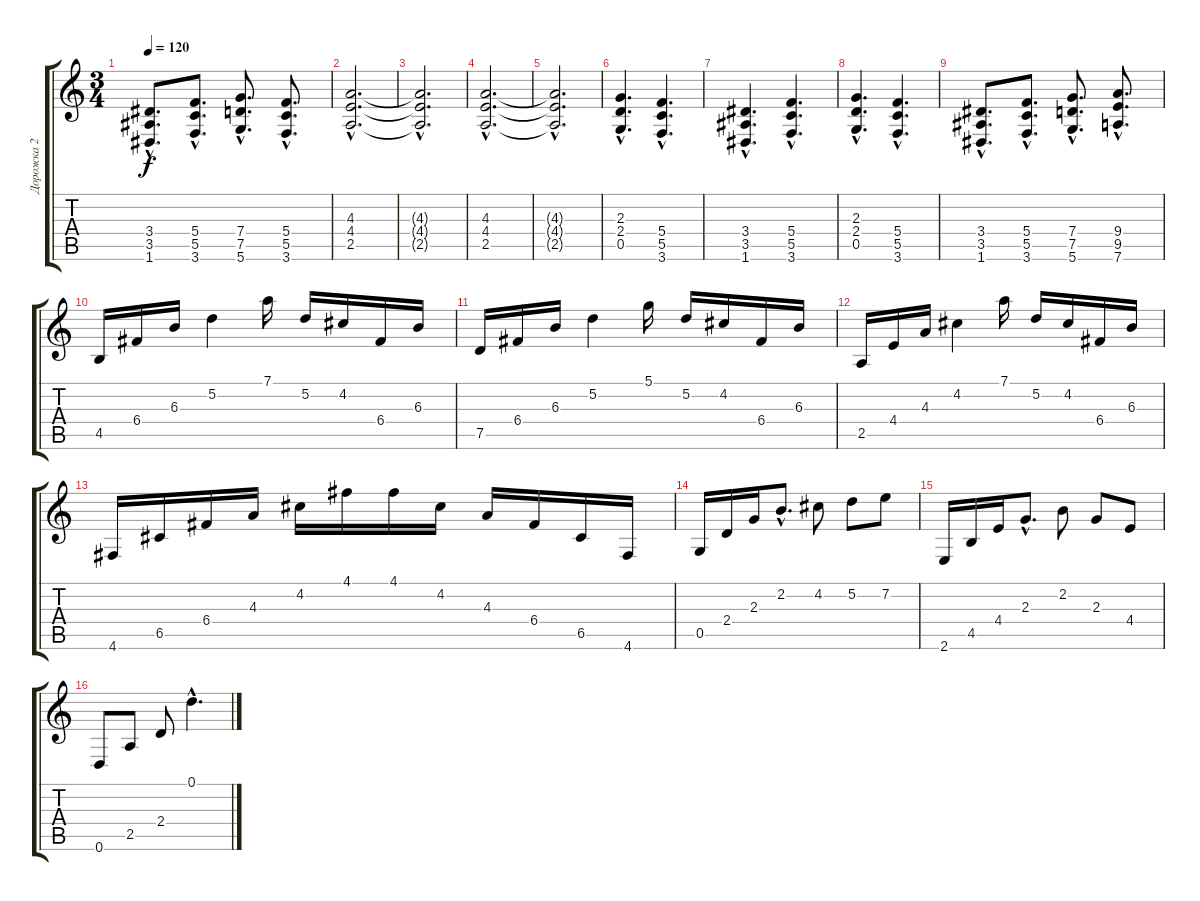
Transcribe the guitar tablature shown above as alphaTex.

\track ("Дорожка 2" "Дорожка 2") {instrument distortionguitar}
\staff {score tabs}
\tuning (D4 A3 F3 C3 G2 D2) {hide}
\ts (3 4)
\tempo 120
\clef g2
\ks c
(3.4{hac} 3.5{hac} 1.6{hac}).8{d dy f} (5.4{hac} 5.5{hac} 3.6{hac}).8{d} (7.4{hac} 7.5{hac} 5.6{hac}).8{d} (5.4{hac} 5.5{hac} 3.6{hac}).8{d} |
(4.3{hac} 4.4{hac} 2.5{hac}).2{d} |
(4.3{hac t} 4.4{hac t} 2.5{hac t}).2{d} |
(4.3{hac} 4.4{hac} 2.5{hac}).2{d} |
(4.3{hac t} 4.4{hac t} 2.5{hac t}).2{d} |
(2.3{hac} 2.4{hac} 0.5{hac}).4{d} (5.4{hac} 5.5{hac} 3.6{hac}).4{d} |
(3.4{hac} 3.5{hac} 1.6{hac}).4{d} (5.4{hac} 5.5{hac} 3.6{hac}).4{d} |
(2.3{hac} 2.4{hac} 0.5{hac}).4{d} (5.4{hac} 5.5{hac} 3.6{hac}).4{d} |
(3.4{hac} 3.5{hac} 1.6{hac}).8{d} (5.4{hac} 5.5{hac} 3.6{hac}).8{d} (7.4{hac} 7.5{hac} 5.6{hac}).8{d} (9.4{hac} 9.5{hac} 7.6{hac}).8{d} |
4.5.16 6.4.16 6.3.16 5.2.4 7.1.16 5.2.16 4.2.16 6.4.16 6.3.16 |
7.5.16 6.4.16 6.3.16 5.2.4 5.1.16 5.2.16 4.2.16 6.4.16 6.3.16 |
2.5.16 4.4.16 4.3.16 4.2.4 7.1.16 5.2.16 4.2.16 6.4.16 6.3.16 |
4.6.16 6.5.16 6.4.16 4.3.16 4.2.16 4.1.16 4.1.16 4.2.16 4.3.16 6.4.16 6.5.16 4.6.16 |
0.5.16 2.4.16 2.3.16 2.2{hac}.8{d} 4.2.8 5.2.8 7.2.8 |
2.6.16 4.5.16 4.4.16 2.3{hac}.8{d} 2.2.8 2.3.8 4.4.8 |
0.6.8 2.5.8 2.4.8 0.1{hac}.4{d}
